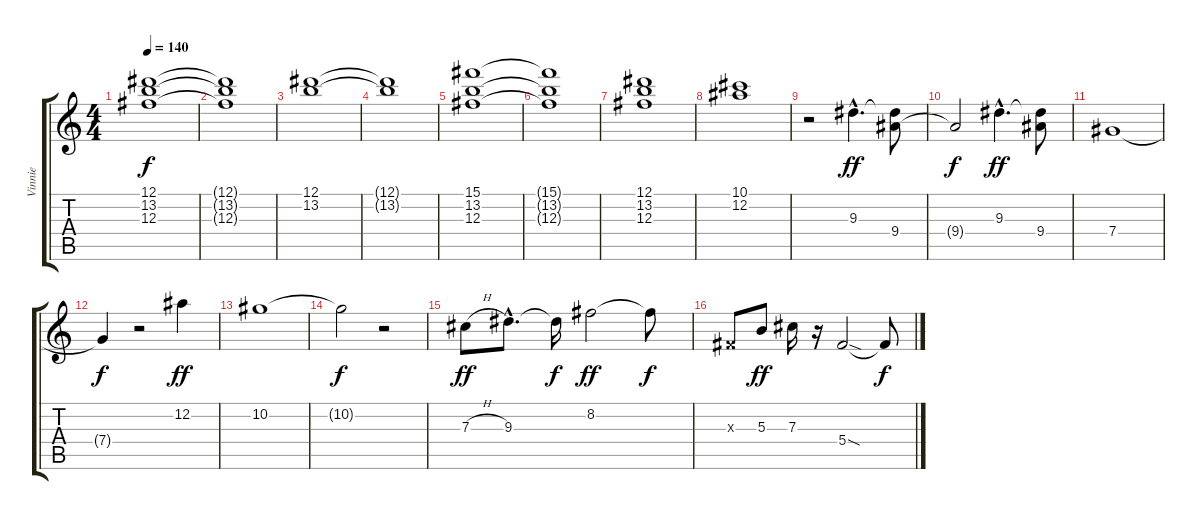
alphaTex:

\track ("Vinnie" "Vinnie") {instrument overdrivenguitar}
\staff {score tabs}
\tuning (Eb4 Bb3 Gb3 Db3 Ab2 Eb2) {hide}
\ts (4 4)
\tempo 140
\clef g2
\ks c
(12.1 13.2 12.3).1{dy f} |
(12.1{t} 13.2{t} 12.3{t}).1 |
(12.1 13.2).1 |
(12.1{t} 13.2{t}).1 |
(15.1 13.2 12.3).1 |
(15.1{t} 13.2{t} 12.3{t}).1 |
(12.1 13.2 12.3).1 |
(10.1 12.2).1 |
r.2 9.3{hac}.4{d dy ff} (9.3{t} 9.4).8 |
9.4{t}.2{dy f} 9.3{hac}.4{d dy ff} (9.3{t} 9.4).8 |
7.4.1 |
7.4{t}.4{dy f} r.2 12.2.4{dy ff} |
10.2.1 |
10.2{t}.2{dy f} r.2 |
7.3{h}.8{dy ff} 9.3{hac}.8{d} 9.3{t}.16{dy f} 8.2.2{dy ff} 8.2{t}.8{dy f} |
0.3{x}.8 5.3.8{dy ff} 7.3.16 r.16 5.4{sod}.2 5.4{t}.8{dy f}
